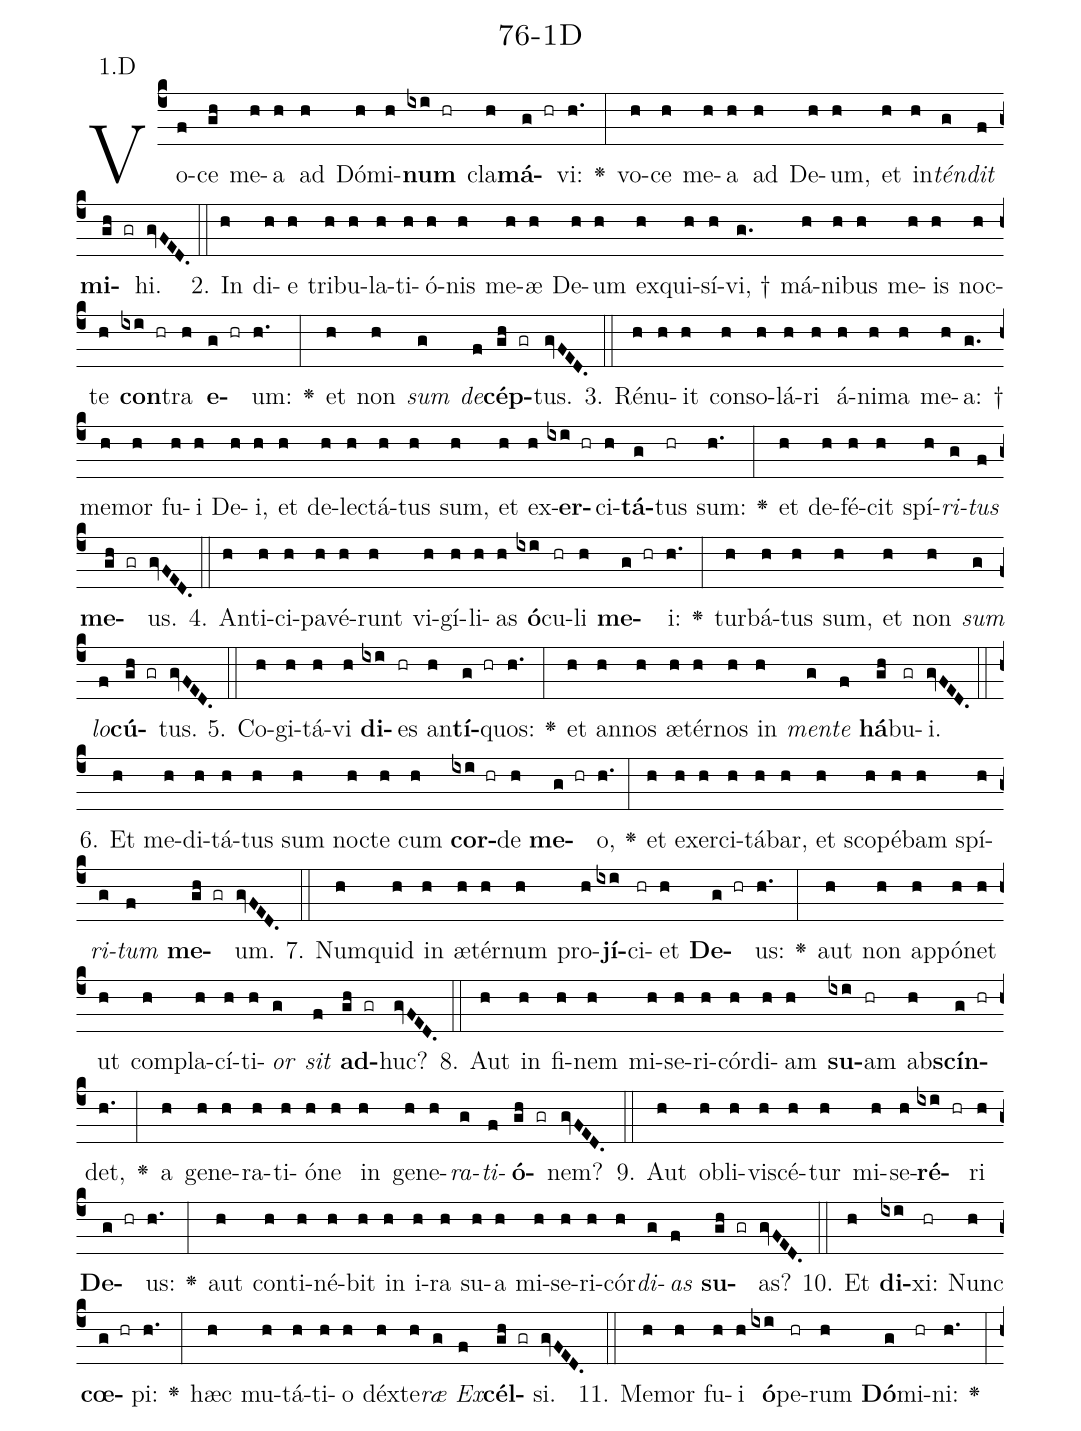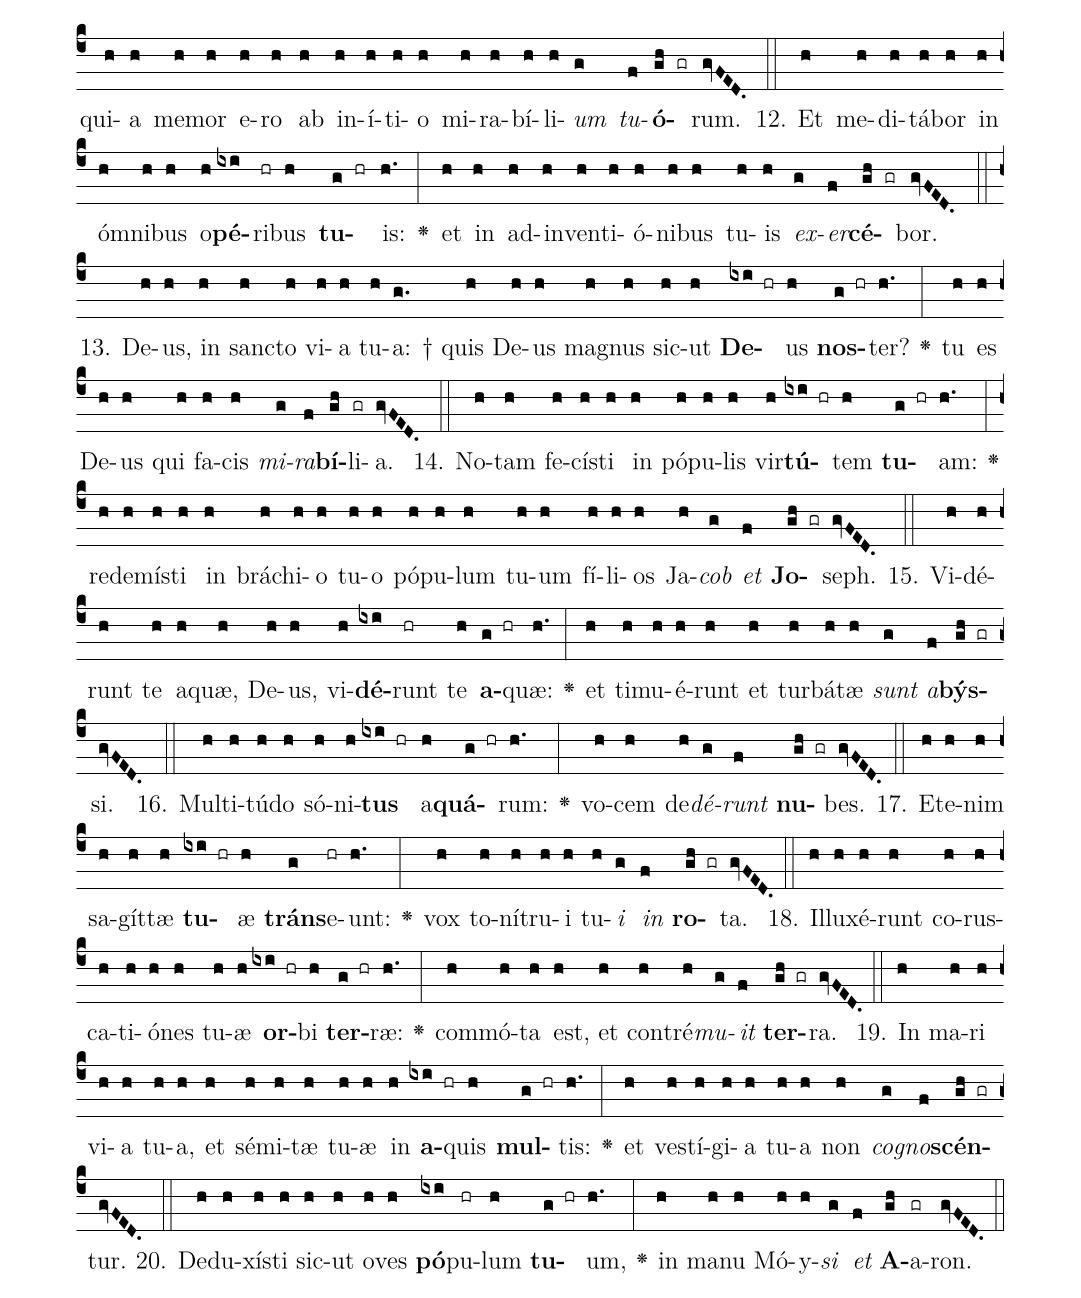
name: 76-1D;
annotation: 1.D;
%%
(c4)Vo(f)ce(gh) me(h)a(h) ad(h) Dó(h)mi(h)<b>num</b>(ixi hr) cla(h)<b>má</b>(g hr)vi:(h.) <v>\greheightstar</v>(:) vo(h)ce(h) me(h)a(h) ad(h) De(h)um,(h) et(h) in(h)<i>tén</i>(g)<i>dit</i>(f) <b>mi</b>(gh gr)hi.(gvFED.) (::)
2. In(h) di(h)e(h) tri(h)bu(h)la(h)ti(h)ó(h)nis(h) me(h)æ(h) De(h)um(h) ex(h)qui(h)sí(h)vi, †(g.) má(h)ni(h)bus(h) me(h)is(h) noc(h)te(h) <b>con</b>(ixi hr)tra(h) <b>e</b>(g hr)um:(h.) <v>\greheightstar</v>(:) et(h) non(h) <i>sum</i>(g) <i>de</i>(f)<b>cép</b>(gh gr)tus.(gvFED.) (::)
3. Ré(h)nu(h)it(h) con(h)so(h)lá(h)ri(h) á(h)ni(h)ma(h) me(h)a: †(g.) me(h)mor(h) fu(h)i(h) De(h)i,(h) et(h) de(h)lec(h)tá(h)tus(h) sum,(h) et(h) ex(h)<b>er</b>(ixi hr)ci(h)<b>tá</b>(g)tus(hr) sum:(h.) <v>\greheightstar</v>(:) et(h) de(h)fé(h)cit(h) spí(h)<i>ri</i>(g)<i>tus</i>(f) <b>me</b>(gh gr)us.(gvFED.) (::)
4. An(h)ti(h)ci(h)pa(h)vé(h)runt(h) vi(h)gí(h)li(h)as(h) <b>ó</b>(ixi)cu(hr)li(h) <b>me</b>(g hr)i:(h.) <v>\greheightstar</v>(:) tur(h)bá(h)tus(h) sum,(h) et(h) non(h) <i>sum</i>(g) <i>lo</i>(f)<b>cú</b>(gh gr)tus.(gvFED.) (::)
5. Co(h)gi(h)tá(h)vi(h) <b>di</b>(ixi)es(hr) an(h)<b>tí</b>(g hr)quos:(h.) <v>\greheightstar</v>(:) et(h) an(h)nos(h) æ(h)tér(h)nos(h) in(h) <i>men</i>(g)<i>te</i>(f) <b>há</b>(gh)bu(gr)i.(gvFED.) (::)
6. Et(h) me(h)di(h)tá(h)tus(h) sum(h) noc(h)te(h) cum(h) <b>cor</b>(ixi hr)de(h) <b>me</b>(g hr)o,(h.) <v>\greheightstar</v>(:) et(h) ex(h)er(h)ci(h)tá(h)bar,(h) et(h) sco(h)pé(h)bam(h) spí(h)<i>ri</i>(g)<i>tum</i>(f) <b>me</b>(gh gr)um.(gvFED.) (::)
7. Num(h)quid(h) in(h) æ(h)tér(h)num(h) pro(h)<b>jí</b>(ixi)ci(hr)et(h) <b>De</b>(g hr)us:(h.) <v>\greheightstar</v>(:) aut(h) non(h) ap(h)pó(h)net(h) ut(h) com(h)pla(h)cí(h)ti(h)<i>or</i>(g) <i>sit</i>(f) <b>ad</b>(gh gr)huc?(gvFED.) (::)
8. Aut(h) in(h) fi(h)nem(h) mi(h)se(h)ri(h)cór(h)di(h)am(h) <b>su</b>(ixi)am(hr) ab(h)<b>scín</b>(g hr)det,(h.) <v>\greheightstar</v>(:) a(h) ge(h)ne(h)ra(h)ti(h)ó(h)ne(h) in(h) ge(h)ne(h)<i>ra</i>(g)<i>ti</i>(f)<b>ó</b>(gh gr)nem?(gvFED.) (::)
9. Aut(h) ob(h)li(h)vi(h)scé(h)tur(h) mi(h)se(h)<b>ré</b>(ixi hr)ri(h) <b>De</b>(g hr)us:(h.) <v>\greheightstar</v>(:) aut(h) con(h)ti(h)né(h)bit(h) in(h) i(h)ra(h) su(h)a(h) mi(h)se(h)ri(h)cór(h)<i>di</i>(g)<i>as</i>(f) <b>su</b>(gh gr)as?(gvFED.) (::)
10. Et(h) <b>di</b>(ixi)xi:(hr) Nunc(h) <b>cœ</b>(g hr)pi:(h.) <v>\greheightstar</v>(:) hæc(h) mu(h)tá(h)ti(h)o(h) déx(h)te(h)<i>ræ</i>(g) <i>Ex</i>(f)<b>cél</b>(gh gr)si.(gvFED.) (::)
11. Me(h)mor(h) fu(h)i(h) <b>ó</b>(ixi)pe(hr)rum(h) <b>Dó</b>(g)mi(hr)ni:(h.) <v>\greheightstar</v>(:) qui(h)a(h) me(h)mor(h) e(h)ro(h) ab(h) in(h)í(h)ti(h)o(h) mi(h)ra(h)bí(h)li(h)<i>um</i>(g) <i>tu</i>(f)<b>ó</b>(gh gr)rum.(gvFED.) (::)
12. Et(h) me(h)di(h)tá(h)bor(h) in(h) óm(h)ni(h)bus(h) o(h)<b>pé</b>(ixi)ri(hr)bus(h) <b>tu</b>(g hr)is:(h.) <v>\greheightstar</v>(:) et(h) in(h) ad(h)in(h)ven(h)ti(h)ó(h)ni(h)bus(h) tu(h)is(h) <i>ex</i>(g)<i>er</i>(f)<b>cé</b>(gh gr)bor.(gvFED.) (::)
13. De(h)us,(h) in(h) sanc(h)to(h) vi(h)a(h) tu(h)a: †(g.) quis(h) De(h)us(h) ma(h)gnus(h) sic(h)ut(h) <b>De</b>(ixi hr)us(h) <b>nos</b>(g hr)ter?(h.) <v>\greheightstar</v>(:) tu(h) es(h) De(h)us(h) qui(h) fa(h)cis(h) <i>mi</i>(g)<i>ra</i>(f)<b>bí</b>(gh)li(gr)a.(gvFED.) (::)
14. No(h)tam(h) fe(h)cís(h)ti(h) in(h) pó(h)pu(h)lis(h) vir(h)<b>tú</b>(ixi hr)tem(h) <b>tu</b>(g hr)am:(h.) <v>\greheightstar</v>(:) red(h)e(h)mís(h)ti(h) in(h) brá(h)chi(h)o(h) tu(h)o(h) pó(h)pu(h)lum(h) tu(h)um(h) fí(h)li(h)os(h) Ja(h)<i>cob</i>(g) <i>et</i>(f) <b>Jo</b>(gh gr)seph.(gvFED.) (::)
15. Vi(h)dé(h)runt(h) te(h) a(h)quæ,(h) De(h)us,(h) vi(h)<b>dé</b>(ixi)runt(hr) te(h) <b>a</b>(g hr)quæ:(h.) <v>\greheightstar</v>(:) et(h) ti(h)mu(h)é(h)runt(h) et(h) tur(h)bá(h)tæ(h) <i>sunt</i>(g) <i>a</i>(f)<b>býs</b>(gh gr)si.(gvFED.) (::)
16. Mul(h)ti(h)tú(h)do(h) só(h)ni(h)<b>tus</b>(ixi hr) a(h)<b>quá</b>(g hr)rum:(h.) <v>\greheightstar</v>(:) vo(h)cem(h) de(h)<i>dé</i>(g)<i>runt</i>(f) <b>nu</b>(gh gr)bes.(gvFED.) (::)
17. Et(h)e(h)nim(h) sa(h)gít(h)tæ(h) <b>tu</b>(ixi hr)æ(h) <b>tráns</b>(g)e(hr)unt:(h.) <v>\greheightstar</v>(:) vox(h) to(h)ní(h)tru(h)i(h) tu(h)<i>i</i>(g) <i>in</i>(f) <b>ro</b>(gh gr)ta.(gvFED.) (::)
18. Il(h)lu(h)xé(h)runt(h) co(h)rus(h)ca(h)ti(h)ó(h)nes(h) tu(h)æ(h) <b>or</b>(ixi hr)bi(h) <b>ter</b>(g hr)ræ:(h.) <v>\greheightstar</v>(:) com(h)mó(h)ta(h) est,(h) et(h) con(h)tré(h)<i>mu</i>(g)<i>it</i>(f) <b>ter</b>(gh gr)ra.(gvFED.) (::)
19. In(h) ma(h)ri(h) vi(h)a(h) tu(h)a,(h) et(h) sé(h)mi(h)tæ(h) tu(h)æ(h) in(h) <b>a</b>(ixi hr)quis(h) <b>mul</b>(g hr)tis:(h.) <v>\greheightstar</v>(:) et(h) ves(h)tí(h)gi(h)a(h) tu(h)a(h) non(h) <i>co</i>(g)<i>gno</i>(f)<b>scén</b>(gh gr)tur.(gvFED.) (::)
20. De(h)du(h)xís(h)ti(h) sic(h)ut(h) o(h)ves(h) <b>pó</b>(ixi)pu(hr)lum(h) <b>tu</b>(g hr)um,(h.) <v>\greheightstar</v>(:) in(h) ma(h)nu(h) Mó(h)y(h)<i>si</i>(g) <i>et</i>(f) <b>A</b>(gh)a(gr)ron.(gvFED.) (::)
